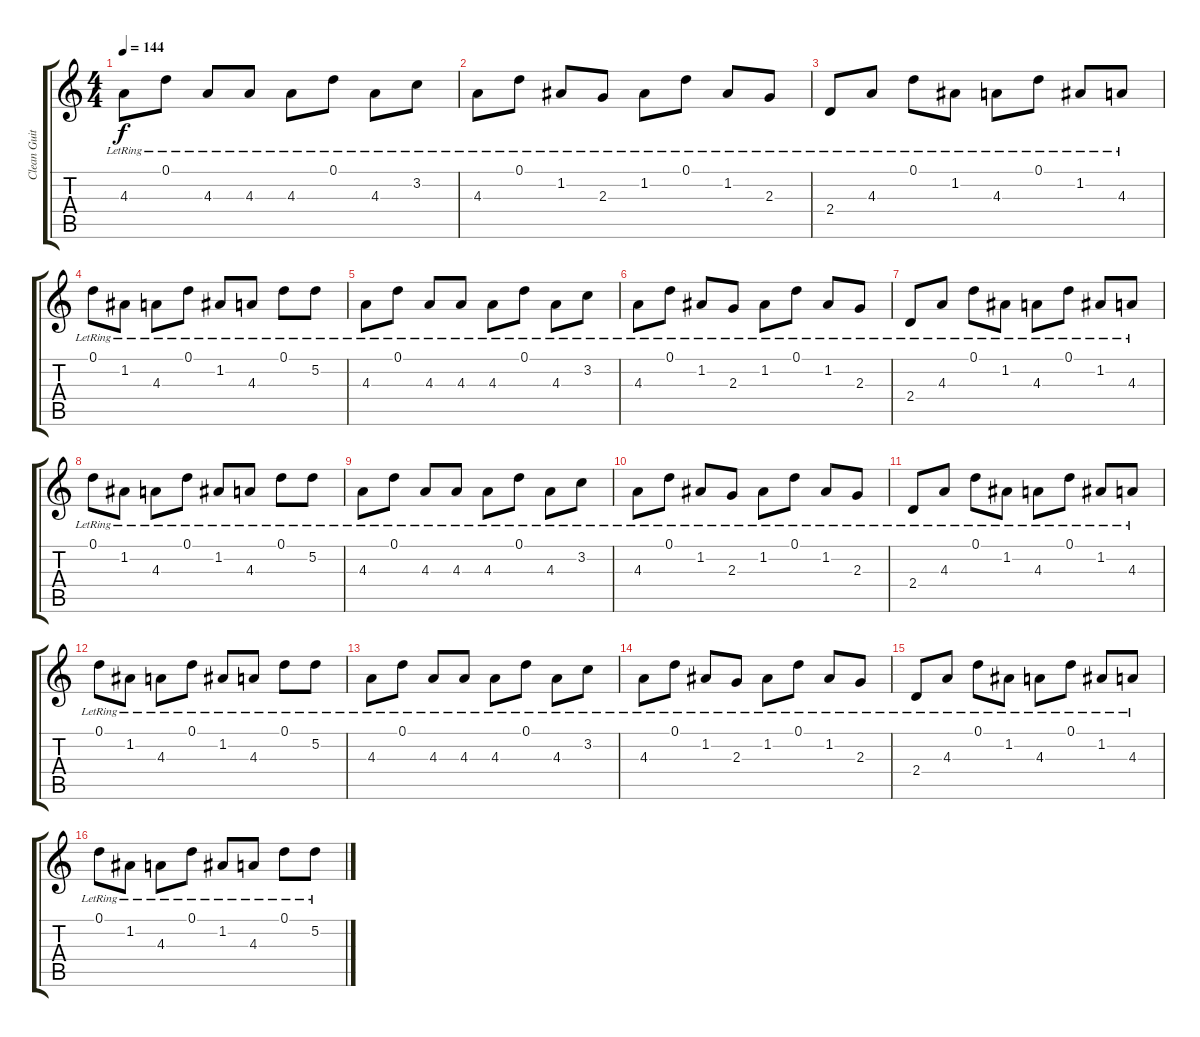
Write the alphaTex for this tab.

\track ("Clean Guitar" "Clean Guit") {instrument electricguitarjazz}
\staff {score tabs}
\tuning (D4 A3 F3 C3 G2 C2) {hide}
\ts (4 4)
\tempo 144
\clef g2
\ks c
4.3{lr}.8{dy f} 0.1{lr}.8 4.3{lr}.8 4.3{lr}.8 4.3{lr}.8 0.1{lr}.8 4.3{lr}.8 3.2{lr}.8 |
4.3{lr}.8 0.1{lr}.8 1.2{lr}.8 2.3{lr}.8 1.2{lr}.8 0.1{lr}.8 1.2{lr}.8 2.3{lr}.8 |
2.4{lr}.8 4.3{lr}.8 0.1{lr}.8 1.2{lr}.8 4.3{lr}.8 0.1{lr}.8 1.2{lr}.8 4.3{lr}.8 |
0.1{lr}.8 1.2{lr}.8 4.3{lr}.8 0.1{lr}.8 1.2{lr}.8 4.3{lr}.8 0.1{lr}.8 5.2{lr}.8 |
4.3{lr}.8 0.1{lr}.8 4.3{lr}.8 4.3{lr}.8 4.3{lr}.8 0.1{lr}.8 4.3{lr}.8 3.2{lr}.8 |
4.3{lr}.8 0.1{lr}.8 1.2{lr}.8 2.3{lr}.8 1.2{lr}.8 0.1{lr}.8 1.2{lr}.8 2.3{lr}.8 |
2.4{lr}.8 4.3{lr}.8 0.1{lr}.8 1.2{lr}.8 4.3{lr}.8 0.1{lr}.8 1.2{lr}.8 4.3{lr}.8 |
0.1{lr}.8 1.2{lr}.8 4.3{lr}.8 0.1{lr}.8 1.2{lr}.8 4.3{lr}.8 0.1{lr}.8 5.2{lr}.8 |
4.3{lr}.8 0.1{lr}.8 4.3{lr}.8 4.3{lr}.8 4.3{lr}.8 0.1{lr}.8 4.3{lr}.8 3.2{lr}.8 |
4.3{lr}.8 0.1{lr}.8 1.2{lr}.8 2.3{lr}.8 1.2{lr}.8 0.1{lr}.8 1.2{lr}.8 2.3{lr}.8 |
2.4{lr}.8 4.3{lr}.8 0.1{lr}.8 1.2{lr}.8 4.3{lr}.8 0.1{lr}.8 1.2{lr}.8 4.3{lr}.8 |
0.1{lr}.8 1.2{lr}.8 4.3{lr}.8 0.1{lr}.8 1.2{lr}.8 4.3{lr}.8 0.1{lr}.8 5.2{lr}.8 |
4.3{lr}.8 0.1{lr}.8 4.3{lr}.8 4.3{lr}.8 4.3{lr}.8 0.1{lr}.8 4.3{lr}.8 3.2{lr}.8 |
4.3{lr}.8 0.1{lr}.8 1.2{lr}.8 2.3{lr}.8 1.2{lr}.8 0.1{lr}.8 1.2{lr}.8 2.3{lr}.8 |
2.4{lr}.8 4.3{lr}.8 0.1{lr}.8 1.2{lr}.8 4.3{lr}.8 0.1{lr}.8 1.2{lr}.8 4.3{lr}.8 |
0.1{lr}.8 1.2{lr}.8 4.3{lr}.8 0.1{lr}.8 1.2{lr}.8 4.3{lr}.8 0.1{lr}.8 5.2{lr}.8
